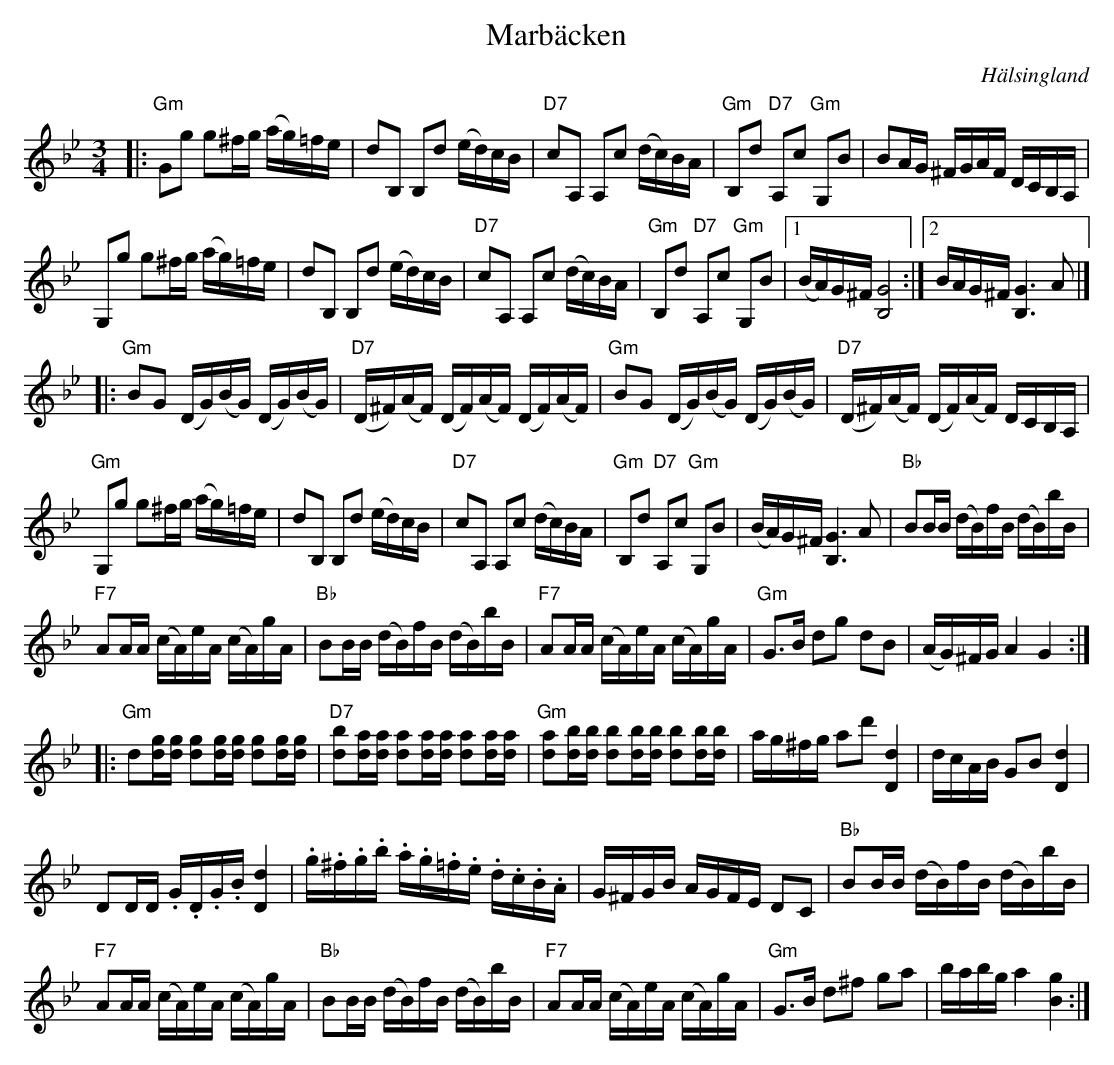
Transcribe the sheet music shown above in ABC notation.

X:1
T:Marbäcken
O:Hälsingland
M:3/4
L:1/16
K:Gm
|: "Gm"G2g2 g2^fg (ag)=fe | d2B,2 B,2d2 (ed)cB | "D7"c2A,2 A,2c2 (dc)BA | "Gm"B,2d2 "D7"A,2c2 "Gm"G,2B2 | B2AG ^FGAF DCB,A, |
G,2g2 g2^fg (ag)=fe | d2B,2 B,2d2 (ed)cB | "D7"c2A,2 A,2c2 (dc)BA | "Gm"B,2d2 "D7"A,2c2 "Gm"G,2B2 |1 (BA)G^F [G8B,8] :|2 BAG^F [G6B,6] A2 |]
|: "Gm"B2G2 (DG)(BG) (DG)(BG) | "D7"(D^F)(AF) (DF)(AF) (DF)(AF) | "Gm"B2G2 (DG)(BG) (DG)(BG) | "D7"(D^F)(AF) (DF)(AF) DCB,A, |
"Gm"G,2g2 g2^fg (ag)=fe | d2B,2 B,2d2 (ed)cB | "D7"c2A,2 A,2c2 (dc)BA | "Gm"B,2d2 "D7"A,2c2 "Gm"G,2B2 | (BA)G^F [G6B,6] A2 | "Bb"B2BB (dB)fB (dB)bB |
"F7"A2AA (cA)eA (cA)gA |"Bb"B2BB (dB)fB (dB)bB | "F7"A2AA (cA)eA (cA)gA | "Gm"G3B d2g2 d2B2 | (AG)^FG A4 G4 :|
|: "Gm"d2[gd][gd] [g2d2][gd][gd] [g2d2][gd][gd] | "D7"[b2d2][ad][ad] [a2d2][ad][ad] [a2d2][ad][ad] |"Gm"[a2d2][bd][bd] [b2d2][bd][bd] [b2d2][bd][bd] | ag^fg a2d'2 [d4D4] | dcAB G2B2 [d4D4] |
D2DD .G.D.G.B [d4D4] | .g.^f.g.b .a.g.=f.e .d.c.B.A |G^FGB AGFE D2C2 | "Bb"B2BB (dB)fB (dB)bB |
"F7"A2AA (cA)eA (cA)gA | "Bb"B2BB (dB)fB (dB)bB | "F7"A2AA (cA)eA (cA)gA | "Gm"G3B d2^f2 g2a2 | babg a4 [g4B4] :|
